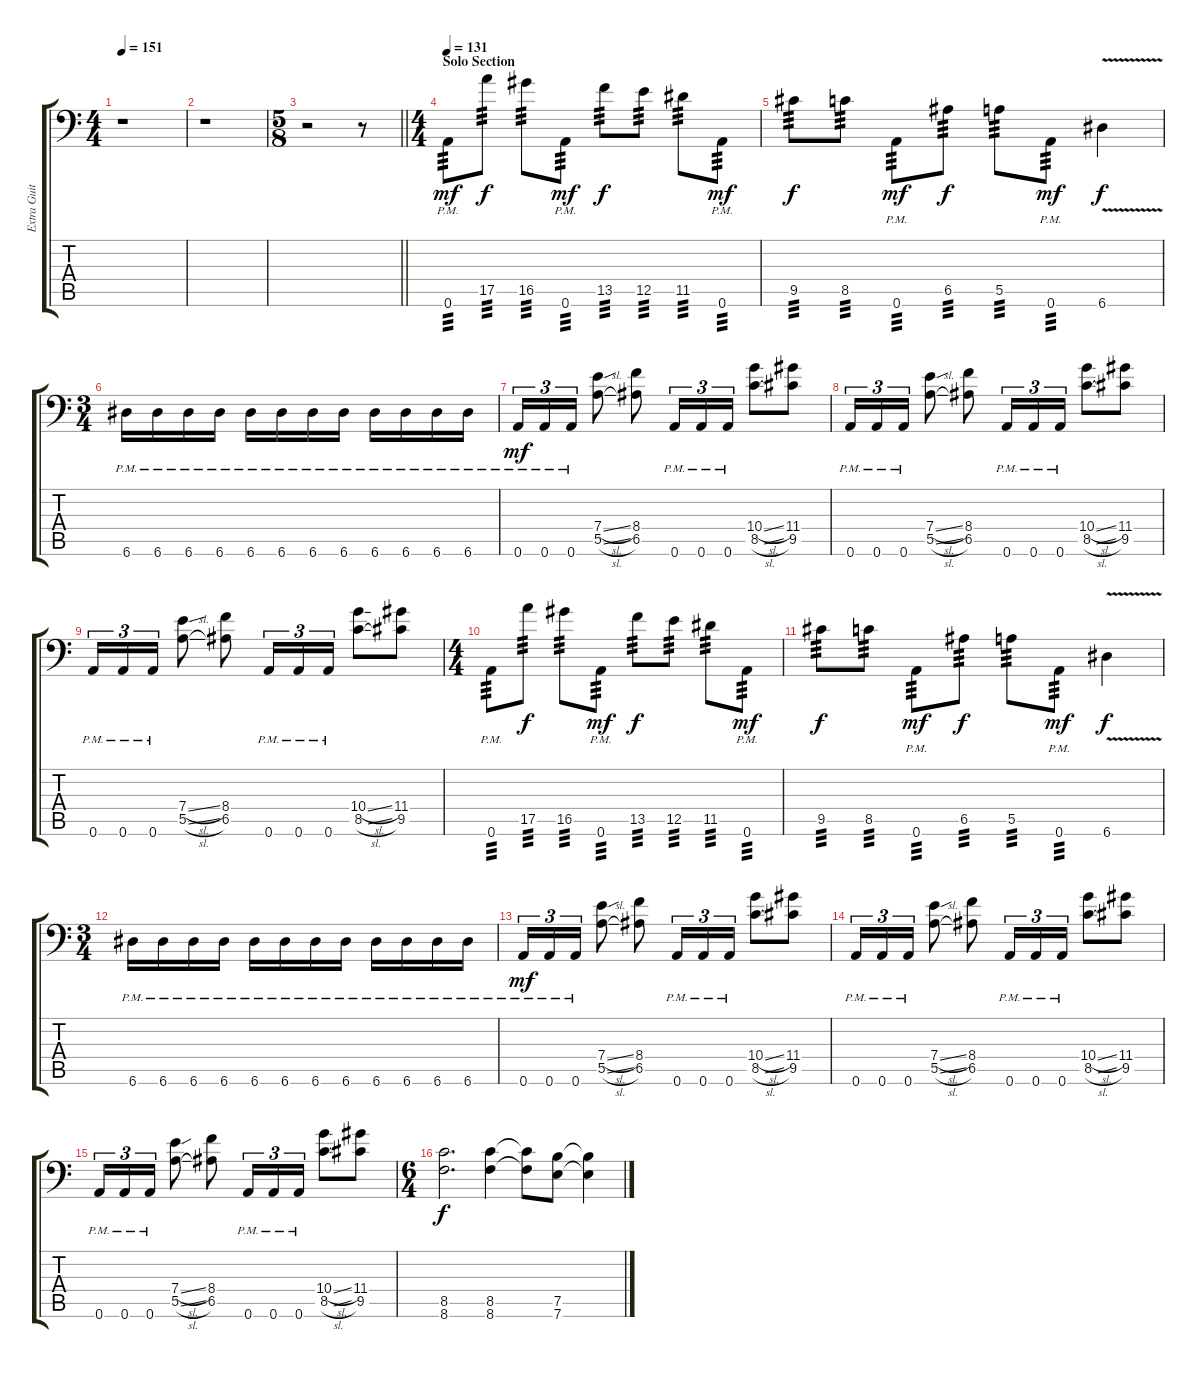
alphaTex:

\track ("Extra Guitar" "Extra Guit") {instrument overdrivenguitar}
\staff {score tabs}
\tuning (B3 Gb3 D3 A2 E2 A1) {hide}
\ts (4 4)
\tempo 151
\clef f4
\ks c
r.1{dy f} |
r.1 |
\ts (5 8)
\barLineRight lightlight
r.2 r.8 |
\ts (4 4)
\section ("" "Solo Section ")
\tempo 131
0.6{pm}.8{tp 3 dy mf volume 11 balance 12 instrument distortionguitar} 17.5.8{tp 3 dy f} 16.5.8{tp 3} 0.6{pm}.8{tp 3 dy mf} 13.5.8{tp 3 dy f} 12.5.8{tp 3} 11.5.8{tp 3} 0.6{pm}.8{tp 3 dy mf} |
9.5.8{tp 3 dy f} 8.5.8{tp 3} 0.6{pm}.8{tp 3 dy mf} 6.5.8{tp 3 dy f} 5.5.8{tp 3} 0.6{pm}.8{tp 3 dy mf} 6.6{v}.4{dy f} |
\ts (3 4)
6.6{pm}.16{balance 4 instrument overdrivenguitar} 6.6{pm}.16 6.6{pm}.16 6.6{pm}.16 6.6{pm}.16 6.6{pm}.16 6.6{pm}.16 6.6{pm}.16 6.6{pm}.16 6.6{pm}.16 6.6{pm}.16 6.6{pm}.16 |
0.6{pm}.16{tu (3 2) dy mf} 0.6{pm}.16{tu (3 2)} 0.6{pm}.16{tu (3 2)} (7.4{sl} 5.5{sl}).8 (8.4 6.5).8 0.6{pm}.16{tu (3 2)} 0.6{pm}.16{tu (3 2)} 0.6{pm}.16{tu (3 2)} (10.4{sl} 8.5{sl}).8 (11.4 9.5).8 |
0.6{pm}.16{tu (3 2)} 0.6{pm}.16{tu (3 2)} 0.6{pm}.16{tu (3 2)} (7.4{sl} 5.5{sl}).8 (8.4 6.5).8 0.6{pm}.16{tu (3 2)} 0.6{pm}.16{tu (3 2)} 0.6{pm}.16{tu (3 2)} (10.4{sl} 8.5{sl}).8 (11.4 9.5).8 |
0.6{pm}.16{tu (3 2)} 0.6{pm}.16{tu (3 2)} 0.6{pm}.16{tu (3 2)} (7.4{sl} 5.5{sl}).8 (8.4 6.5).8 0.6{pm}.16{tu (3 2)} 0.6{pm}.16{tu (3 2)} 0.6{pm}.16{tu (3 2)} (10.4{sl} 8.5{sl}).8 (11.4 9.5).8 |
\ts (4 4)
0.6{pm}.8{tp 3 balance 12 instrument distortionguitar} 17.5.8{tp 3 dy f} 16.5.8{tp 3} 0.6{pm}.8{tp 3 dy mf} 13.5.8{tp 3 dy f} 12.5.8{tp 3} 11.5.8{tp 3} 0.6{pm}.8{tp 3 dy mf} |
9.5.8{tp 3 dy f} 8.5.8{tp 3} 0.6{pm}.8{tp 3 dy mf} 6.5.8{tp 3 dy f} 5.5.8{tp 3} 0.6{pm}.8{tp 3 dy mf} 6.6{v}.4{dy f} |
\ts (3 4)
6.6{pm}.16 6.6{pm}.16 6.6{pm}.16 6.6{pm}.16 6.6{pm}.16 6.6{pm}.16 6.6{pm}.16 6.6{pm}.16 6.6{pm}.16 6.6{pm}.16 6.6{pm}.16 6.6{pm}.16 |
0.6{pm}.16{tu (3 2) dy mf} 0.6{pm}.16{tu (3 2)} 0.6{pm}.16{tu (3 2)} (7.4{sl} 5.5{sl}).8 (8.4 6.5).8 0.6{pm}.16{tu (3 2)} 0.6{pm}.16{tu (3 2)} 0.6{pm}.16{tu (3 2)} (10.4{sl} 8.5{sl}).8 (11.4 9.5).8 |
0.6{pm}.16{tu (3 2)} 0.6{pm}.16{tu (3 2)} 0.6{pm}.16{tu (3 2)} (7.4{sl} 5.5{sl}).8 (8.4 6.5).8 0.6{pm}.16{tu (3 2)} 0.6{pm}.16{tu (3 2)} 0.6{pm}.16{tu (3 2)} (10.4{sl} 8.5{sl}).8 (11.4 9.5).8 |
0.6{pm}.16{tu (3 2)} 0.6{pm}.16{tu (3 2)} 0.6{pm}.16{tu (3 2)} (7.4{sl} 5.5{sl}).8 (8.4 6.5).8 0.6{pm}.16{tu (3 2)} 0.6{pm}.16{tu (3 2)} 0.6{pm}.16{tu (3 2)} (10.4{sl} 8.5{sl}).8 (11.4 9.5).8 |
\ts (6 4)
(8.5 8.6).2{d dy f balance 4 instrument overdrivenguitar} (8.5 8.6).4 (8.5{t} 8.6{t}).8 (7.5 7.6).8 (7.5{t} 7.6{t}).4
